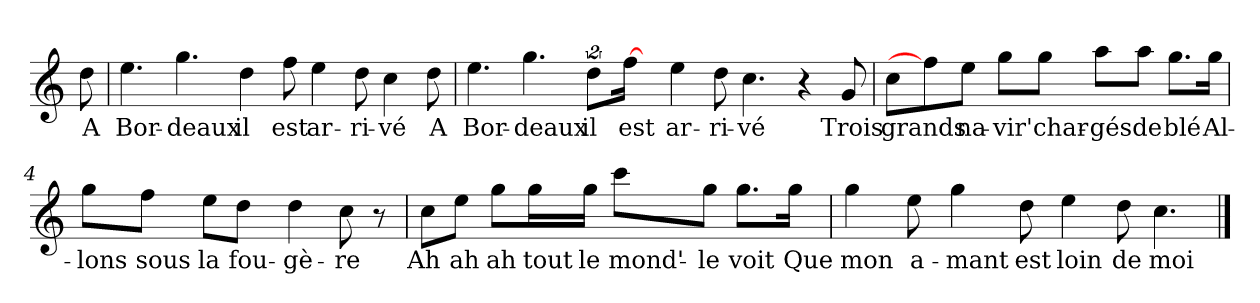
**kern	**text
*part1	*part1
*staff1	*staff1
*clefG2	*
*k[]	*
*C:	*
=	=
!	!LO:LY:b
8dd\	A
=1	=1
!	!LO:LY:b
4.ee\	Bor-
!	!LO:LY:b
4.gg\	-deaux
!	!LO:LY:b
4dd\	il
!	!LO:LY:b
8ff\	est
!	!LO:LY:b
4ee\	ar-
!	!LO:LY:b
8dd\	-ri-
!	!LO:LY:b
4cc\	-vé
!	!LO:LY:b
8dd\	A
=2	=2
!	!LO:LY:b
4.ee\	Bor-
!	!LO:LY:b
4.gg\	-deaux
!	!LO:LY:b
16%3dd\L	il
!	!LO:LY:b
[16ff\J	est
8ryy	.
!	!LO:LY:b
4ee\	ar-
!	!LO:LY:b
8dd\	-ri-
!	!LO:LY:b
4.cc\	-vé
4r	.
!	!LO:LY:b
8g/	Trois
!!LO:LB:g=z
=3	=3
!	!LO:LY:b
8cc\L	grands
8ff\J]	.
!	!LO:LY:b
8ee\J	na-
!	!LO:LY:b
8gg\L	-vir'
!	!LO:LY:b
8gg\J	char-
!	!LO:LY:b
8aa\L	-gés
!	!LO:LY:b
8aa\J	de
!	!LO:LY:b
8.gg\L	blé
!	!LO:LY:b
16gg\Jk	Al-
=4	=4
!	!LO:LY:b
8gg\L	-lons
!	!LO:LY:b
8ff\J	sous
!	!LO:LY:b
8ee\L	la
!	!LO:LY:b
8dd\J	fou-
!	!LO:LY:b
4dd\	-gè-
!	!LO:LY:b
8cc\	-re
8r	.
!!LO:LB:g=z
=5	=5
!	!LO:LY:b
8cc\L	Ah
!	!LO:LY:b
8ee\J	ah
!	!LO:LY:b
8gg\L	ah
!	!LO:LY:b
16gg\L	tout
!	!LO:LY:b
16gg\JJ	le
!	!LO:LY:b
8ccc\L	mond'-
!	!LO:LY:b
8gg\J	-le
!	!LO:LY:b
8.gg\L	voit
!	!LO:LY:b
16gg\Jk	Que
=6	=6
!	!LO:LY:b
4gg\	mon
!	!LO:LY:b
8ee\	a-
!	!LO:LY:b
4gg\	-mant
!	!LO:LY:b
8dd\	est
!	!LO:LY:b
4ee\	loin
!	!LO:LY:b
8dd\	de
!	!LO:LY:b
4.cc\	moi
==	==
*-	*-
